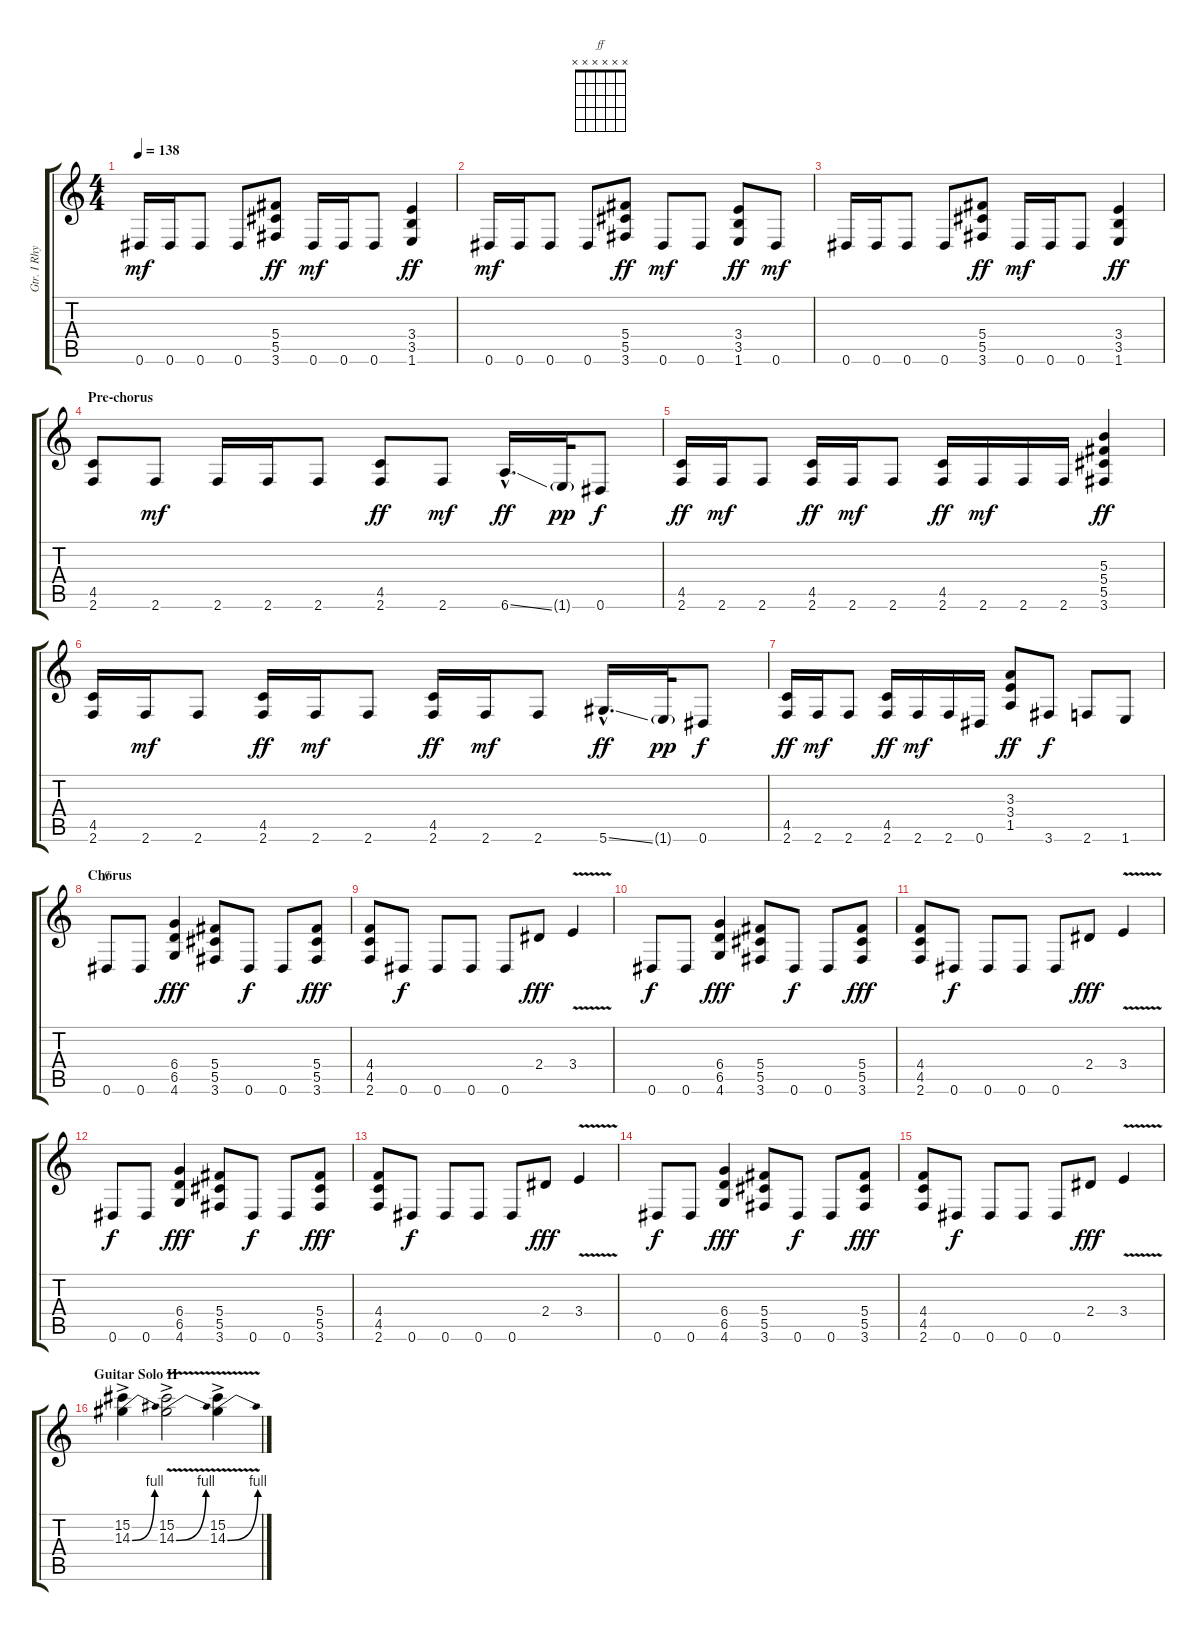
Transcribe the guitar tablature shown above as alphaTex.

\track ("Gtr. I Rhytm" "Gtr. I Rhy") {instrument overdrivenguitar}
\staff {score tabs}
\tuning (Eb4 Bb3 Gb3 Db3 Ab2 Eb2) {hide}
\chord ("ff" x x x x x x) {firstfret 0}
\ts (4 4)
\tempo 138
\clef g2
\ks c
0.6.16{dy mf} 0.6.16 0.6.8 0.6.8 (5.4 5.5 3.6).8{dy ff} 0.6.16{dy mf} 0.6.16 0.6.8 (3.4 3.5 1.6).4{dy ff} |
0.6.16{dy mf} 0.6.16 0.6.8 0.6.8 (5.4 5.5 3.6).8{dy ff} 0.6.8{dy mf} 0.6.8 (3.4 3.5 1.6).8{dy ff} 0.6.8{dy mf} |
0.6.16 0.6.16 0.6.8 0.6.8 (5.4 5.5 3.6).8{dy ff} 0.6.16{dy mf} 0.6.16 0.6.8 (3.4 3.5 1.6).4{dy ff} |
\section ("" "Pre-chorus")
(4.5 2.6).8 2.6.8{dy mf} 2.6.16 2.6.16 2.6.8 (4.5 2.6).8{dy ff} 2.6.8{dy mf} 6.6{ss hac}.16{d dy ff} 1.6{g}.32{dy pp} 0.6.8{dy f} |
(4.5 2.6).16{dy ff} 2.6.16{dy mf} 2.6.8 (4.5 2.6).16{dy ff} 2.6.16{dy mf} 2.6.8 (4.5 2.6).16{dy ff} 2.6.16{dy mf} 2.6.16 2.6.16 (5.3 5.4 5.5 3.6).4{dy ff} |
(4.5 2.6).16 2.6.16{dy mf} 2.6.8 (4.5 2.6).16{dy ff} 2.6.16{dy mf} 2.6.8 (4.5 2.6).16{dy ff} 2.6.16{dy mf} 2.6.8 5.6{ss hac}.16{d dy ff} 1.6{g}.32{dy pp} 0.6.8{dy f} |
(4.5 2.6).16{dy ff} 2.6.16{dy mf} 2.6.8 (4.5 2.6).16{dy ff} 2.6.16{dy mf} 2.6.16 0.6.16 (3.3 3.4 1.5).8{dy ff} 3.6.8{dy f} 2.6.8 1.6.8 |
\section ("" "Chorus")
0.6.8{ch "ff"} 0.6.8 (6.4 6.5 4.6).4{dy fff} (5.4 5.5 3.6).8 0.6.8{dy f} 0.6.8 (5.4 5.5 3.6).8{dy fff} |
(4.4 4.5 2.6).8 0.6.8{dy f} 0.6.8 0.6.8 0.6.8 2.4.8{dy fff} 3.4{v}.4 |
0.6.8{dy f} 0.6.8 (6.4 6.5 4.6).4{dy fff} (5.4 5.5 3.6).8 0.6.8{dy f} 0.6.8 (5.4 5.5 3.6).8{dy fff} |
(4.4 4.5 2.6).8 0.6.8{dy f} 0.6.8 0.6.8 0.6.8 2.4.8{dy fff} 3.4{v}.4 |
0.6.8{dy f} 0.6.8 (6.4 6.5 4.6).4{dy fff} (5.4 5.5 3.6).8 0.6.8{dy f} 0.6.8 (5.4 5.5 3.6).8{dy fff} |
(4.4 4.5 2.6).8 0.6.8{dy f} 0.6.8 0.6.8 0.6.8 2.4.8{dy fff} 3.4{v}.4 |
0.6.8{dy f} 0.6.8 (6.4 6.5 4.6).4{dy fff} (5.4 5.5 3.6).8 0.6.8{dy f} 0.6.8 (5.4 5.5 3.6).8{dy fff} |
(4.4 4.5 2.6).8 0.6.8{dy f} 0.6.8 0.6.8 0.6.8 2.4.8{dy fff} 3.4{v}.4 |
\section ("" "Guitar Solo II")
(15.2{ac} 14.3{be (bend 0 0 60 4) ac}).4 (15.2{ac} 14.3{be (bend 0 0 60 4) v ac}).2 (15.2{ac} 14.3{be (bend 0 0 60 4) v ac}).4
